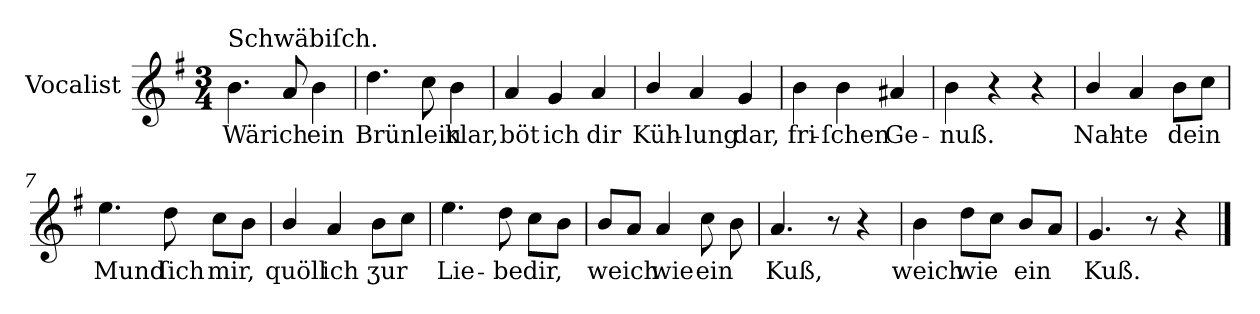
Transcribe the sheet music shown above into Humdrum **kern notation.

**kern	**text
*part1	*part1
*staff1	*staff1
*I"Vocalist	*
*k[f#]	*
*G:	*
*M3/4	*
=	=
!LO:TX:a:t=Schwäbiſch.	!
4.b	Wär
8a	ich
4b	ein
=1	=1
4.dd	Brünlein
8cc	.
4b	klar,
=2	=2
4a	böt
4g	ich
4a	dir
=3	=3
4b/	Küh-
4a	-lung
4g	dar,
=4	=4
4b	fri-
4b	-ſchen
4a#X	Ge-
=5	=5
4b	-nuß.
4r	.
4r	.
=6	=6
4b/	Nah-
4a	-te
8bL	dein
8ccJ	.
=7	=7
4.ee	Mund
8dd	ſich
8ccL	mir,
8bJ	.
=8	=8
4b/	quöll
4a	ich
8bL	ʒur
8ccJ	.
=9	=9
4.ee	Lie-
8dd	-be
8ccL	dir,
8bJ	.
=10	=10
8bL	weich
8aJ	.
4a	wie
8cc	ein
8b	.
=11	=11
4.a	Kuß,
8r	.
4r	.
=12	=12
4b	weich
8ddL	wie
8ccJ	.
8bL	ein
8aJ	.
=13	=13
4.g	Kuß.
8r	.
4r	.
==	==
*-	*-
